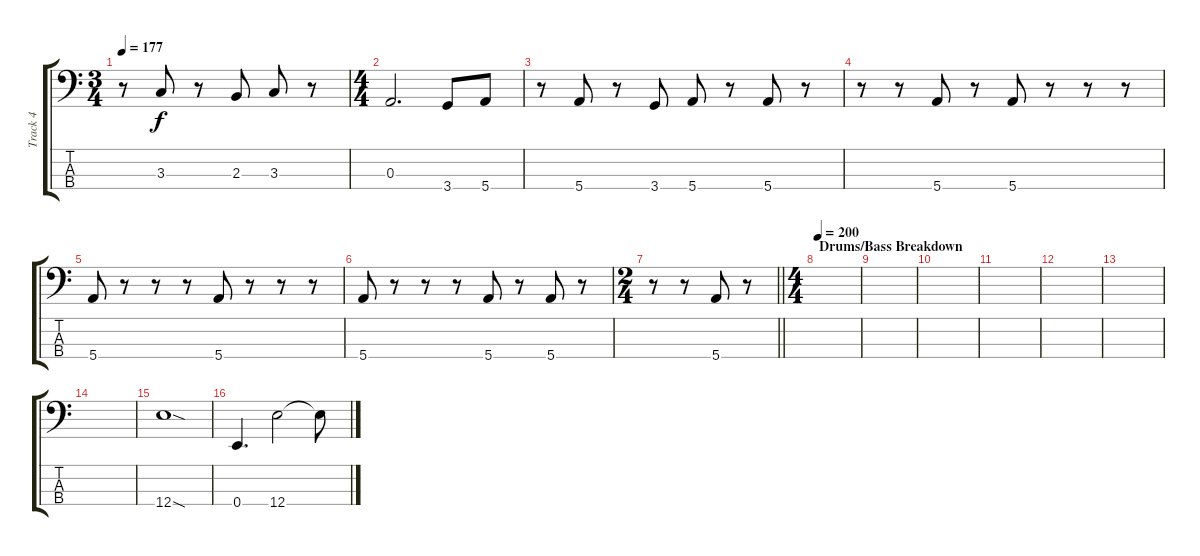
\track ("Track 4" "Track 4") {instrument electricbasspick}
\staff {score tabs}
\tuning (G2 D2 A1 E1) {hide}
\ts (3 4)
\tempo 177
\clef f4
\ks c
r.8{dy f} 3.3.8 r.8 2.3.8 3.3.8 r.8 |
\ts (4 4)
0.3.2{d} 3.4.8 5.4.8 |
r.8 5.4.8 r.8 3.4.8 5.4.8 r.8 5.4.8 r.8 |
r.8 r.8 5.4.8 r.8 5.4.8 r.8 r.8 r.8 |
5.4.8 r.8 r.8 r.8 5.4.8 r.8 r.8 r.8 |
5.4.8 r.8 r.8 r.8 5.4.8 r.8 5.4.8 r.8 |
\ts (2 4)
\barLineRight lightlight
r.8 r.8 5.4.8 r.8 |
\ts (4 4)
\section ("" "Drums/Bass Breakdown")
\tempo 200
|
|
|
|
|
|
|
12.4{sod}.1 |
0.4.4{d} 12.4.2 12.4{t}.8
